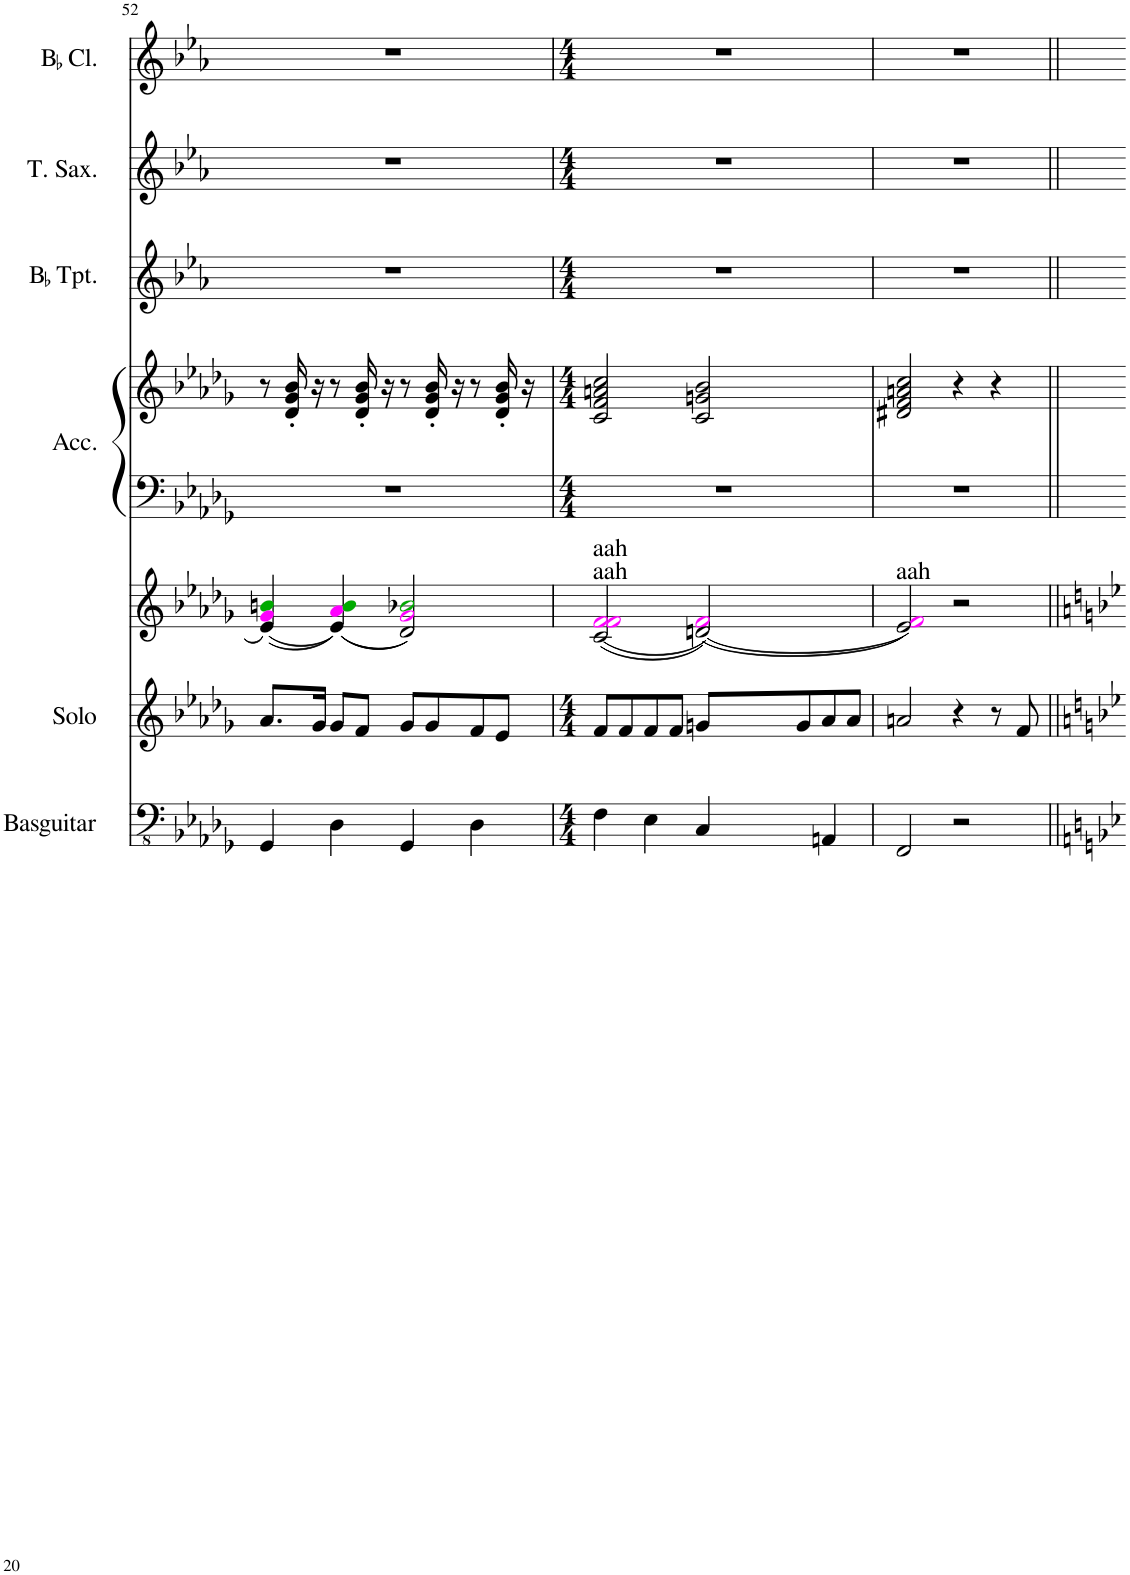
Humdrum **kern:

**kern	**kern	**kern	**kern	**kern	**kern	**kern	**kern
*part7	*part6	*part5	*part4	*part4	*part3	*part2	*part1
*staff8	*staff7	*staff6	*staff5	*staff4	*staff3	*staff2	*staff1
*I"Basguitar	*I"Solo	*I"Soprano	*I"Accordion	*	*I"BaccidentalFlat Trumpet	*I"Tenor Saxophone	*I"BaccidentalFlat Clarinet
*I'Basguitar	*I'Solo	*I'S	*I'Acc.	*	*I'BaccidentalFlat Tpt.	*I'T. Sax.	*I'BaccidentalFlat Cl.
!!LO:PB:g=z
*clefFv4	*clefG2	*clefG2	*clefF4	*clefG2	*clefG2	*clefG2	*clefG2
*	*	*	*	*	*Trd1c2	*Trd8c14	*Trd1c2
*k[b-e-a-d-g-]	*k[b-e-a-d-g-]	*k[b-e-a-d-g-]	*k[b-e-a-d-g-]	*k[b-e-a-d-g-]	*k[b-e-a-]	*k[b-e-a-]	*k[b-e-a-]
*M4/4	*M4/4	*M4/4	*M4/4	*M4/4	*M4/4	*M4/4	*M4/4
=52	=52	=52	=52	=52	=52	=52	=52
4GGG-/	8.a-/L	((4e-/ 4g-i/ 4bnj/	1r	8r	1r	1r	1r
.	.	.	.	16d-/' 16g-/' 16b-/'	.	.	.
.	16g-/Jk	.	.	16r	.	.	.
4DD-\	8g-/L	((4e-/ 4a-i/ 4bj/))	.	8r	.	.	.
.	8f/J	.	.	16d-/' 16g-/' 16b-/'	.	.	.
.	.	.	.	16r	.	.	.
4GGG-/	8g-/L	2d-/ 2g-i/ 2b-Xj/))	.	8r	.	.	.
.	8g-/	.	.	16d-/' 16g-/' 16b-/'	.	.	.
.	.	.	.	16r	.	.	.
4DD-\	8f/	.	.	8r	.	.	.
.	8e-/J	.	.	16d-/' 16g-/' 16b-/'	.	.	.
.	.	.	.	16r	.	.	.
=53	=53	=53	=53	=53	=53	=53	=53
*M4/4	*M4/4	*	*M4/4	*M4/4	*M4/4	*M4/4	*M4/4
!	!	!LO:TX:a:t=aah	!	!	!	!	!
!	!	!LO:TX:a:t=aah	!	!	!	!	!
4FF\	8f/L	((2c/ 2fi/ 2fi/	1r	2c/ 2f/ 2an/ 2cc/	1r	1r	1r
.	8f/	.	.	.	.	.	.
4EE-\	8f/	.	.	.	.	.	.
.	8f/J	.	.	.	.	.	.
4CC/	8gn/L	((2dn/ 2fi/))	.	2c/ 2gn/ 2b-/	.	.	.
.	8g/	.	.	.	.	.	.
4AAAn/	8a-/	.	.	.	.	.	.
.	8a-/J	.	.	.	.	.	.
=54	=54	=54	=54	=54	=54	=54	=54
!	!	!LO:TX:a:t=aah	!	!	!	!	!
2FFF/	2an/	2e-/ 2fi/))	1r	2d#X/ 2f/ 2an/ 2cc/	1r	1r	1r
2r	4r	2r	.	4r	.	.	.
.	8r	.	.	4r	.	.	.
.	8f/	.	.	.	.	.	.
=||	=||	=||	=||	=||	=||	=||	=||
*-	*-	*-	*-	*-	*-	*-	*-
